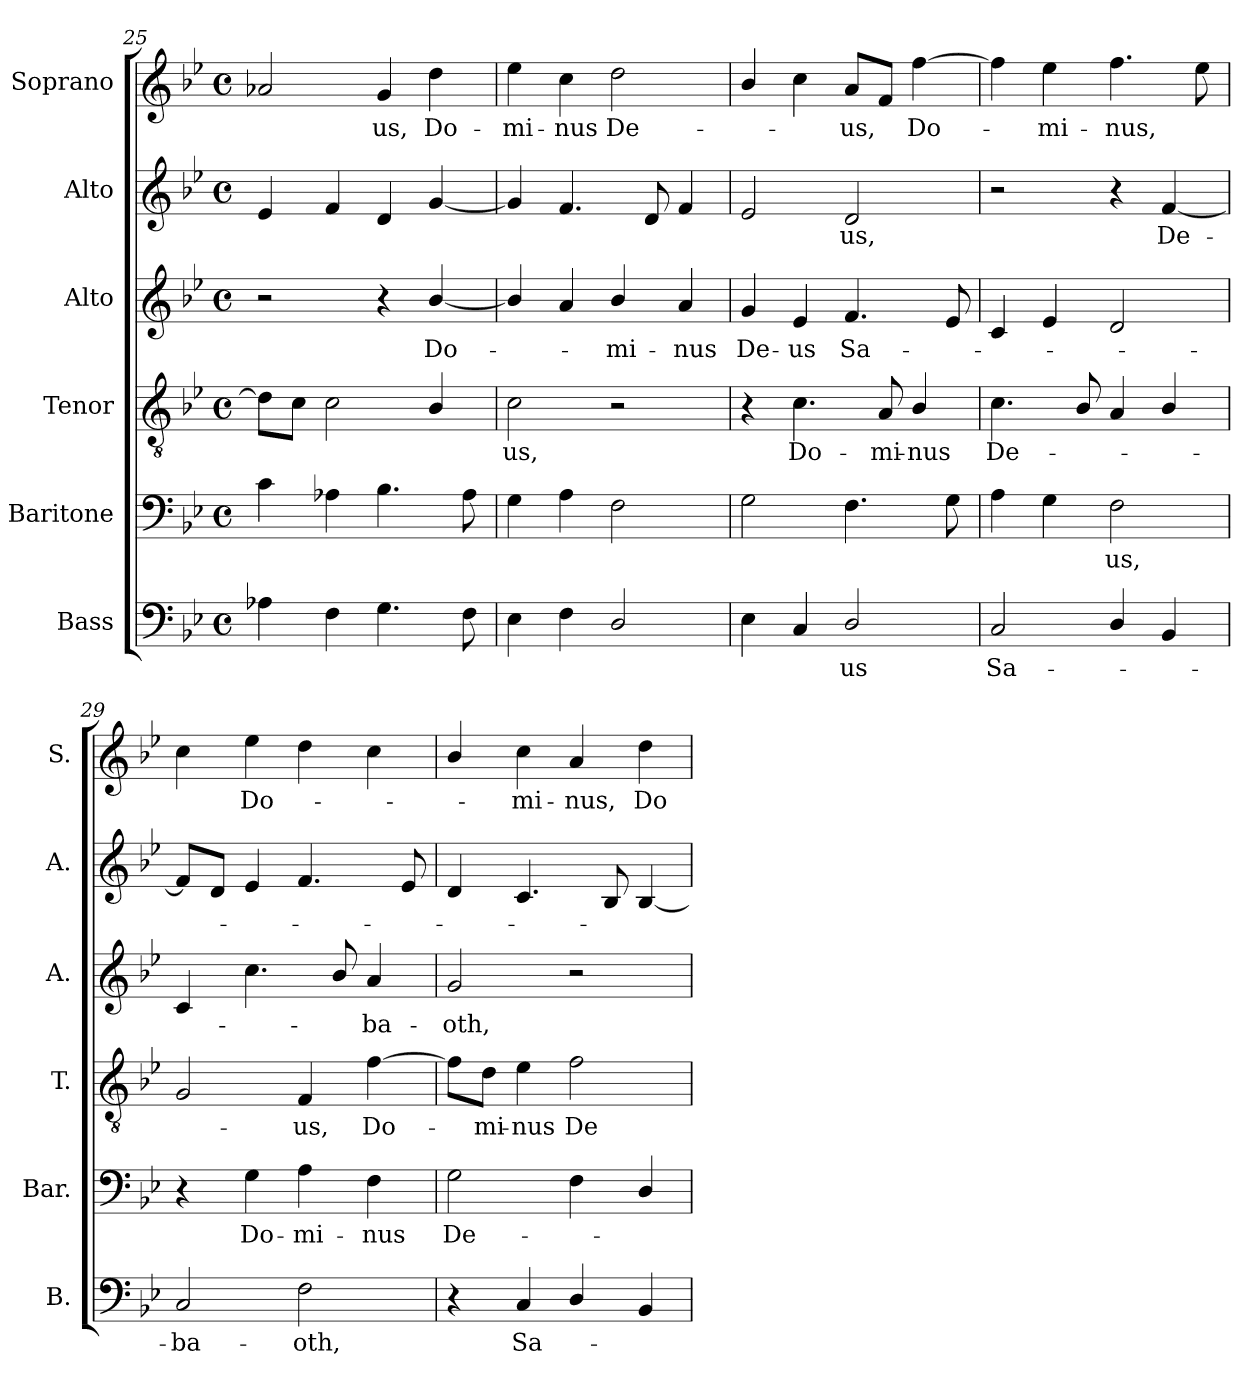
**kern	**text	**kern	**text	**kern	**text	**kern	**text	**kern	**text	**kern	**text
*part6	*part6	*part5	*part5	*part4	*part4	*part3	*part3	*part2	*part2	*part1	*part1
*staff6	*staff6	*staff5	*staff5	*staff4	*staff4	*staff3	*staff3	*staff2	*staff2	*staff1	*staff1
*I"Bass	*	*I"Baritone	*	*I"Tenor	*	*I"Alto	*	*I"Alto	*	*I"Soprano	*
*I'B.	*	*I'Bar.	*	*I'T.	*	*I'A.	*	*I'A.	*	*I'S.	*
*clefF4	*	*clefF4	*	*clefGv2	*	*clefG2	*	*clefG2	*	*clefG2	*
*	*	*	*	*ITrd7c12	*	*	*	*	*	*	*
*k[b-e-]	*	*k[b-e-]	*	*k[b-e-]	*	*k[b-e-]	*	*k[b-e-]	*	*k[b-e-]	*
*B-:	*	*B-:	*	*B-:	*	*B-:	*	*B-:	*	*B-:	*
*M4/4	*	*M4/4	*	*M4/4	*	*M4/4	*	*M4/4	*	*M4/4	*
*met(c)	*	*met(c)	*	*met(c)	*	*met(c)	*	*met(c)	*	*met(c)	*
=25	=25	=25	=25	=25	=25	=25	=25	=25	=25	=25	=25
4A-Xi\	.	4ci\	.	8Di\L]	.	2r	.	4e-i/	.	2a-i/	.
.	.	.	.	8Ci\J	.	.	.	.	.	.	.
4Fi\	.	4A-i\	.	2Ci\	.	.	.	4fi/	.	.	.
!	!	!	!	!	!	!	!	!	!	!	!LO:LY:b:color=#000000
4.Gi\	.	4.B-i\	.	.	.	4r	.	4di/	.	4gi/	-us,
!	!	!	!	!	!	!	!LO:LY:b:color=#000000	!	!	!	!
!	!	!	!	!	!	!	!	!	!	!	!LO:LY:b:color=#000000
.	.	.	.	4BB-i/	.	[4b-i/	Do-	[4gi/	.	4ddi\	Do-
8Fi\	.	8A-i\	.	.	.	.	.	.	.	.	.
=26	=26	=26	=26	=26	=26	=26	=26	=26	=26	=26	=26
!	!	!	!	!	!LO:LY:b:color=#000000	!	!	!	!	!	!
!	!	!	!	!	!	!	!	!	!	!	!LO:LY:b:color=#000000
4E-i\	.	4Gi\	.	2Ci\	-us,	4b-i/]	.	4gi/]	.	4ee-i\	-mi-
!	!	!	!	!	!	!	!	!	!	!	!LO:LY:b:color=#000000
4Fi\	.	4Ai\	.	.	.	4ai/	.	4.fi/	.	4cci\	-nus
!	!	!	!	!	!	!	!LO:LY:b:color=#000000	!	!	!	!
!	!	!	!	!	!	!	!	!	!	!	!LO:LY:b:color=#000000
2Di/	.	2Fi\	.	2r	.	4b-i/	-mi-	.	.	2ddi\	De-
.	.	.	.	.	.	.	.	8di/	.	.	.
!	!	!	!	!	!	!	!LO:LY:b:color=#000000	!	!	!	!
.	.	.	.	.	.	4ai/	-nus	4fi/	.	.	.
=27	=27	=27	=27	=27	=27	=27	=27	=27	=27	=27	=27
!	!	!	!	!	!	!	!LO:LY:b:color=#000000	!	!	!	!
4E-i\	.	2Gi\	.	4r	.	4gi/	De-	2e-i/	.	4b-i/	.
!	!	!	!	!	!LO:LY:b:color=#000000	!	!	!	!	!	!
!	!	!	!	!	!	!	!LO:LY:b:color=#000000	!	!	!	!
4Ci/	.	.	.	4.Ci\	Do-	4e-i/	-us	.	.	4cci\	.
!	!LO:LY:b:color=#000000	!	!	!	!	!	!	!	!	!	!
!	!	!	!	!	!	!	!LO:LY:b:color=#000000	!	!	!	!
!	!	!	!	!	!	!	!	!	!LO:LY:b:color=#000000	!	!
!	!	!	!	!	!	!	!	!	!	!	!LO:LY:b:color=#000000
2Di/	-us	4.Fi\	.	.	.	4.fi/	Sa-	2di/	-us,	8ai/L	-us,
!	!	!	!	!	!LO:LY:b:color=#000000	!	!	!	!	!	!
.	.	.	.	8AAi/	-mi-	.	.	.	.	8fi/J	.
!	!	!	!	!	!LO:LY:b:color=#000000	!	!	!	!	!	!
!	!	!	!	!	!	!	!	!	!	!	!LO:LY:b:color=#000000
.	.	.	.	4BB-i/	-nus	.	.	.	.	[4ffi\	Do-
.	.	8Gi\	.	.	.	8e-i/	.	.	.	.	.
=28	=28	=28	=28	=28	=28	=28	=28	=28	=28	=28	=28
!	!LO:LY:b:color=#000000	!	!	!	!	!	!	!	!	!	!
!	!	!	!	!	!LO:LY:b:color=#000000	!	!	!	!	!	!
2Ci/	Sa-	4Ai\	.	4.Ci\	De-	4ci/	.	2r	.	4ffi\]	.
!	!	!	!	!	!	!	!	!	!	!	!LO:LY:b:color=#000000
.	.	4Gi\	.	.	.	4e-i/	.	.	.	4ee-i\	-mi-
.	.	.	.	8BB-i/	.	.	.	.	.	.	.
!	!	!	!LO:LY:b:color=#000000	!	!	!	!	!	!	!	!
!	!	!	!	!	!	!	!	!	!	!	!LO:LY:b:color=#000000
4Di/	.	2Fi\	-us,	4AAi/	.	2di/	.	4r	.	4.ffi\	-nus,
!	!	!	!	!	!	!	!	!	!LO:LY:b:color=#000000	!	!
4BB-i/	.	.	.	4BB-i/	.	.	.	[4fi/	De-	.	.
.	.	.	.	.	.	.	.	.	.	8ee-i\	.
=29	=29	=29	=29	=29	=29	=29	=29	=29	=29	=29	=29
!	!LO:LY:b:color=#000000	!	!	!	!	!	!	!	!	!	!
2Ci/	-ba-	4r	.	2GGi/	.	4ci/	.	8fi/L]	.	4cci\	.
.	.	.	.	.	.	.	.	8di/J	.	.	.
!	!	!	!LO:LY:b:color=#000000	!	!	!	!	!	!	!	!
!	!	!	!	!	!	!	!	!	!	!	!LO:LY:b:color=#000000
.	.	4Gi\	Do-	.	.	4.cci\	.	4e-i/	.	4ee-i\	Do-
!	!LO:LY:b:color=#000000	!	!	!	!	!	!	!	!	!	!
!	!	!	!LO:LY:b:color=#000000	!	!	!	!	!	!	!	!
!	!	!	!	!	!LO:LY:b:color=#000000	!	!	!	!	!	!
2Fi\	-oth,	4Ai\	-mi-	4FFi/	-us,	.	.	4.fi/	.	4ddi\	.
.	.	.	.	.	.	8b-i/	.	.	.	.	.
!	!	!	!LO:LY:b:color=#000000	!	!	!	!	!	!	!	!
!	!	!	!	!	!LO:LY:b:color=#000000	!	!	!	!	!	!
!	!	!	!	!	!	!	!LO:LY:b:color=#000000	!	!	!	!
.	.	4Fi\	-nus	[4Fi\	Do-	4ai/	-ba-	.	.	4cci\	.
.	.	.	.	.	.	.	.	8e-i/	.	.	.
!!LO:LB:g=z
=30	=30	=30	=30	=30	=30	=30	=30	=30	=30	=30	=30
!	!	!	!LO:LY:b:color=#000000	!	!	!	!	!	!	!	!
!	!	!	!	!	!	!	!LO:LY:b:color=#000000	!	!	!	!
4r	.	2Gi\	De-	8Fi\L]	.	2gi/	-oth,	4di/	.	4b-i/	.
!	!	!	!	!	!LO:LY:b:color=#000000	!	!	!	!	!	!
.	.	.	.	8Di\J	-mi-	.	.	.	.	.	.
!	!LO:LY:b:color=#000000	!	!	!	!	!	!	!	!	!	!
!	!	!	!	!	!LO:LY:b:color=#000000	!	!	!	!	!	!
!	!	!	!	!	!	!	!	!	!	!	!LO:LY:b:color=#000000
4Ci/	Sa-	.	.	4E-i\	-nus	.	.	4.ci/	.	4cci\	-mi-
!	!	!	!	!	!LO:LY:b:color=#000000	!	!	!	!	!	!
!	!	!	!	!	!	!	!	!	!	!	!LO:LY:b:color=#000000
4Di/	.	4Fi\	.	2Fi\	De-	2r	.	.	.	4ai/	-nus,
.	.	.	.	.	.	.	.	8B-i/	.	.	.
!	!	!	!	!	!	!	!	!	!	!	!LO:LY:b:color=#000000
4BB-i/	.	4Di/	.	.	.	.	.	[4B-i/	.	4ddi\	Do-
=	=	=	=	=	=	=	=	=	=	=	=
*-	*-	*-	*-	*-	*-	*-	*-	*-	*-	*-	*-
